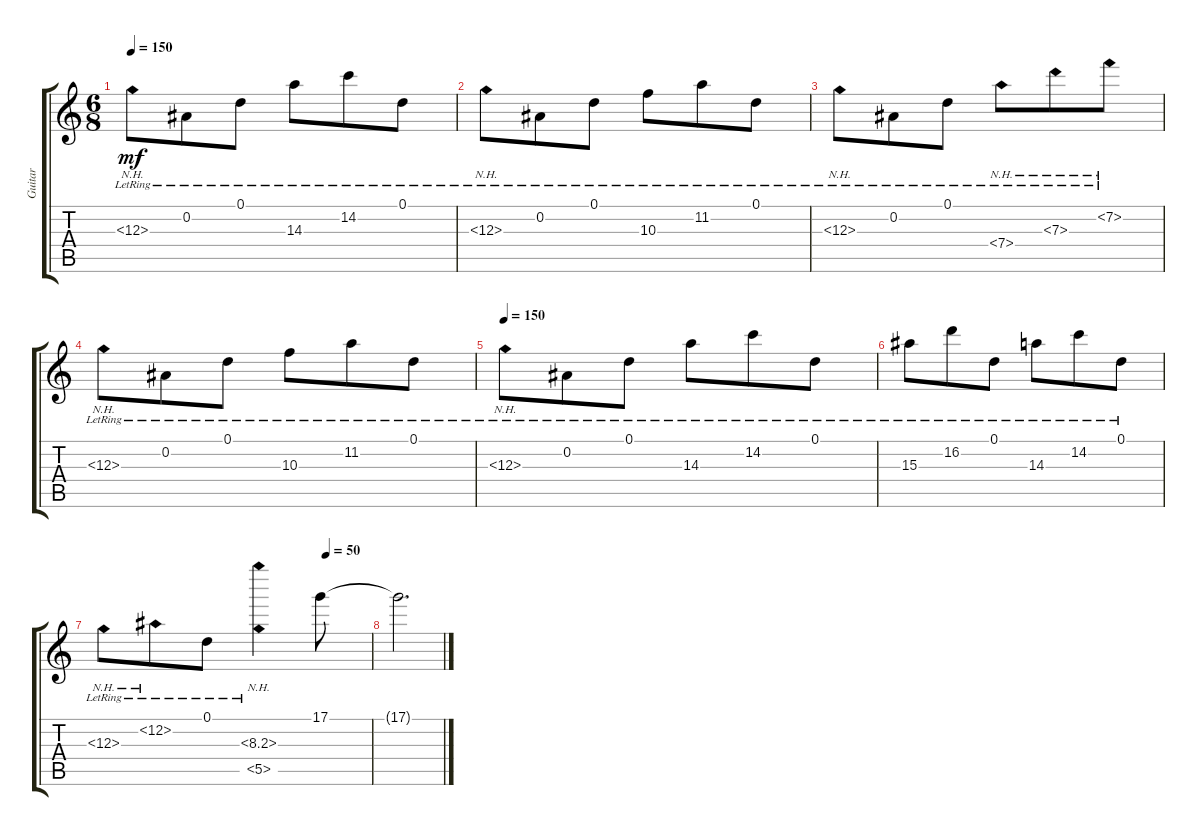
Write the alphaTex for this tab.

\track ("Guitar" "Guitar") {instrument electricguitarclean}
\staff {score tabs}
\tuning (D4 Bb3 G3 D3 G2 D2) {hide}
\ts (6 8)
\tempo 150
\clef g2
\ks c
12.3{nh lr}.8{dy mf} 0.2{lr}.8 0.1{lr}.8 14.3{lr}.8 14.2{lr}.8 0.1{lr}.8 |
12.3{nh lr}.8 0.2{lr}.8 0.1{lr}.8 10.3{lr}.8 11.2{lr}.8 0.1{lr}.8 |
12.3{nh lr}.8 0.2{lr}.8 0.1{lr}.8 7.4{nh lr}.8 7.3{nh lr}.8 7.2{nh lr}.8 |
12.3{nh lr}.8 0.2{lr}.8 0.1{lr}.8 10.3{lr}.8 11.2{lr}.8 0.1{lr}.8 |
\tempo 150
12.3{nh lr}.8 0.2{lr}.8 0.1{lr}.8 14.3{lr}.8 14.2{lr}.8 0.1{lr}.8 |
15.3{lr}.8 16.2{lr}.8 0.1{lr}.8 14.3{lr}.8 14.2{lr}.8 0.1{lr}.8 |
\tempo (50 0.8333333333333334)
12.3{nh lr}.8 12.2{nh lr}.8 0.1{lr}.8 (8.3{nh lr} 5.5{nh}).4 17.1.8 |
17.1{t}.2{d}
